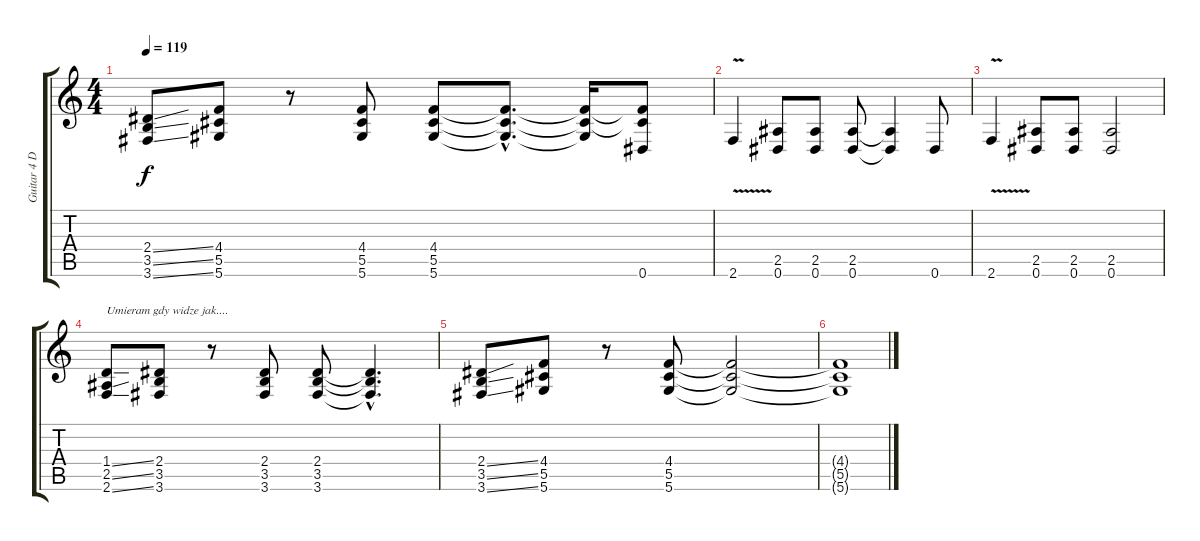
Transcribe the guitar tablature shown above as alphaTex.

\track ("Guitar 4 Distortion" "Guitar 4 D") {instrument distortionguitar}
\staff {score tabs}
\tuning (Eb4 Bb3 Gb3 Db3 Ab2 Eb2) {hide}
\ts (4 4)
\tempo 119
\clef g2
\ks c
(2.4{ss} 3.5{ss} 3.6{ss}).8{dy f} (4.4 5.5 5.6).8 r.8 (4.4 5.5 5.6).8 (4.4 5.5 5.6).8 (4.4{hac t} 5.5{hac t} 5.6{hac t}).8{d} (4.4{t} 5.5{t} 5.6{t}).16 (4.4{t} 5.5{t} 0.6).8 |
2.6{v}.4 (2.5 0.6).8 (2.5 0.6).8 (2.5 0.6).8 (2.5{t} 0.6{t}).4 0.6.8 |
2.6{v}.4 (2.5 0.6).8 (2.5 0.6).8 (2.5 0.6).2 |
(1.4{ss} 2.5{ss} 2.6{ss}).8{txt "Umieram gdy widze jak...."} (2.4 3.5 3.6).8 r.8 (2.4 3.5 3.6).8 (2.4 3.5 3.6).8 (2.4{hac t} 3.5{hac t} 3.6{hac t}).4{d} |
(2.4{ss} 3.5{ss} 3.6{ss}).8 (4.4 5.5 5.6).8 r.8 (4.4 5.5 5.6).8 (4.4{t} 5.5{t} 5.6{t}).2 |
(4.4{t} 5.5{t} 5.6{t}).1
